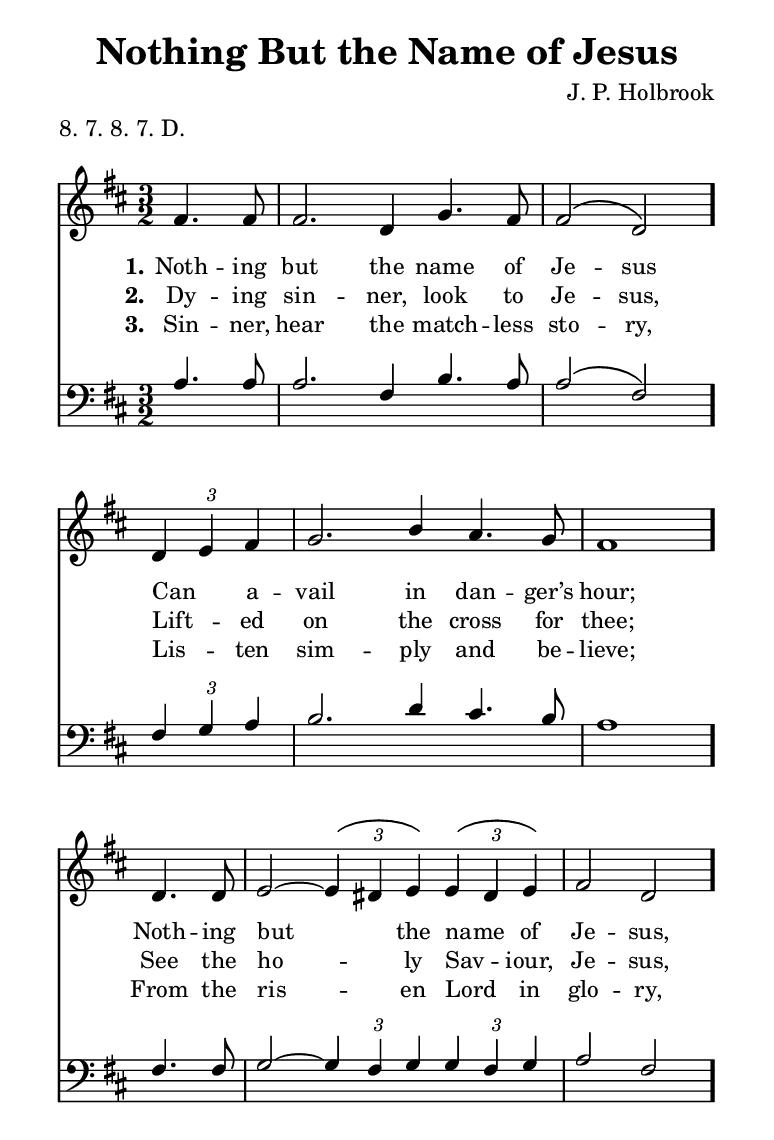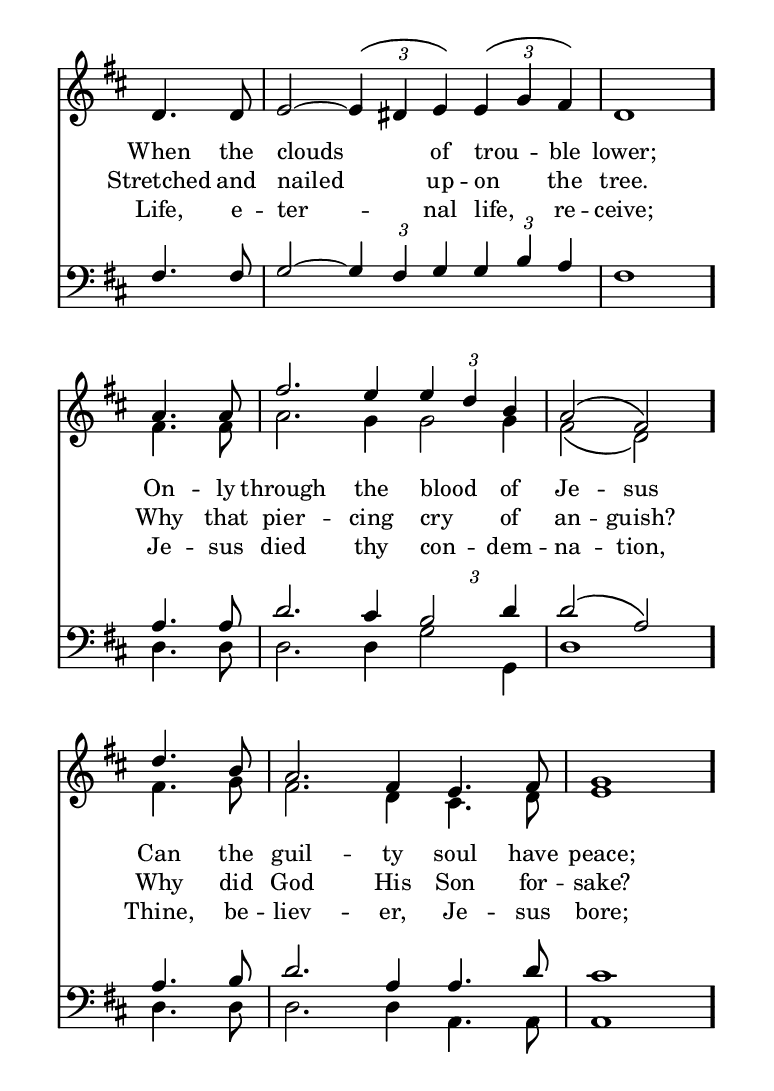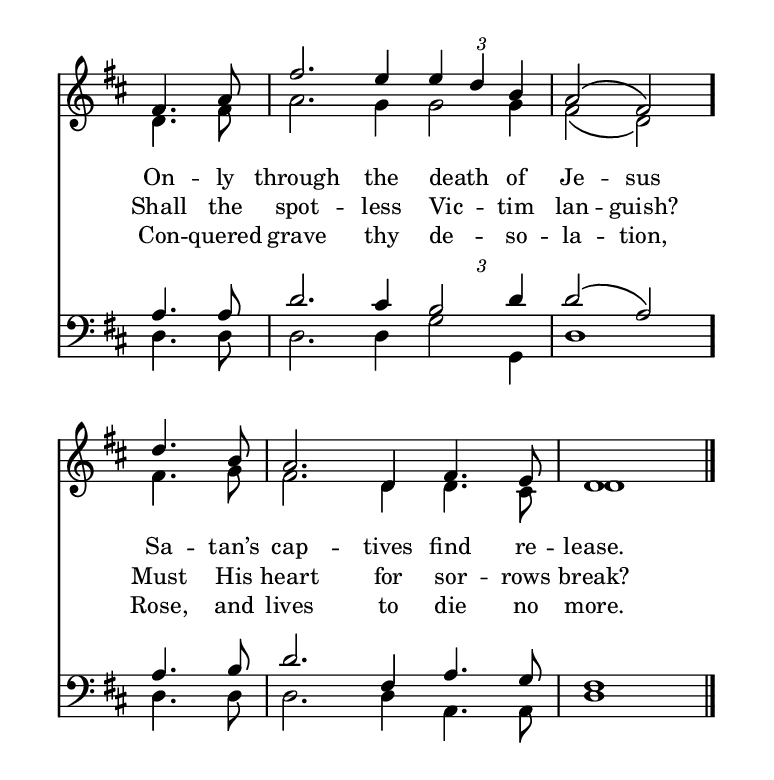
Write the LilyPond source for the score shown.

\include "common/global.ily"
\paper {
  \include "common/paper.ily"
  ragged-bottom = ##t
  %ragged-last-bottom = ##t
  systems-per-page = ##f
  %page-count = ##f
}

\header{
  hymnnumber = "105"
  title = "Nothing But the Name of Jesus"
  tunename = "Refuge"
  meter = "8. 7. 8. 7. D."
  %poet = ""
  composer = "J. P. Holbrook"
  %copyright = ""
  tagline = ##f
}

% for fermata in MIDI
ta = { \tempo 2=80 }
tb = { \tempo 2=40 }

global = {
  \include "common/overrides.ily"
  \override Staff.TimeSignature #'style = #'()
  \time 3/2
  \override Score.MetronomeMark #'transparent = ##t % hide all fermata changes too
  \override TupletBracket.bracket-visibility = ##f
  \ta
  \key d \major
  \partial 2
  \autoBeamOff
}

notesSoprano = {
\global
\relative c' {

  fis4. fis8 | fis2. d4 g4. fis8 | fis2\( d2\)
  \tuplet 3/2 { d4 e4 fis4 } | g2. b4 a4. g8 | fis1 \break
  d4. d8 | e2 ~ \repeat unfold 2 { \tuplet 3/2 { e4\( dis e\) } } | fis2 d2
  d4. d8 | e2 ~ \tuplet 3/2 { e4\( dis e\) } \tuplet 3/2 { e\( g fis\) } | d1 \break
  a'4. a8 | fis'2. e4 \tuplet 3/2 { e4 d b } | a2\( fis2\)
  d'4. b8 | a2. fis4 e4. fis8 | g1 \break
  fis4. a8 | fis'2. e4 \tuplet 3/2 { e4 d b } | a2\( fis2\)
  d'4. b8 | a2. d,4 fis4. e8 | d1 \break

  \bar "|."

}
}

notesAlto = {
\global
\relative e' {

  \repeat unfold 8 { \skip2 \skip2 \skip2 }
  fis4. fis8 | a2. g4 \omit TupletNumber \tuplet 3/2 { g2 g4 } | fis2\( d2\)
  fis4. g8 | fis2. d4 cis4. d8 | e1
  d4. fis8 | a2. g4 \omit TupletNumber \tuplet 3/2 { g2 g4 } | fis2\( d2\)
  fis4. g8 | fis2. d4 d4. cis8 | d1

}
}

notesTenor = {
\global
\relative a {

  a4. a8 | a2. fis4 b4. a8 | a2\( fis2\)
  \tuplet 3/2 { fis4 g a } | b2. d4 cis4. b8 | a1
  fis4. fis8 | g2 ~ \repeat unfold 2 { \tuplet 3/2 { g4 fis g } } | a2 fis2
  fis4. fis8 | g2 ~ \tuplet 3/2 { g4 fis g } \tuplet 3/2 { g4 b a } | fis1
  a4. a8 | d2. cis4 \tuplet 3/2 { b2 d4 } | d2\( a2\)
  a4. b8 | d2. a4 a4. d8 | cis1
  a4. a8 | d2. cis4 \tuplet 3/2 { b2 d4 } | d2\( a2\)
  a4. b8 | d2. fis,4 a4. g8 | fis1

}
}

notesBass = {
\global
\relative f {

  \repeat unfold 8 { \skip2 \skip2 \skip2 }
  d4. d8 | d2. d4 \omit TupletNumber \tuplet 3/2 { g2 g,4 } | d'1
  d4. d8 | d2. d4 a4. a8 | a1
  d4. d8 | d2. d4 \omit TupletNumber \tuplet 3/2 { g2 g,4 } | d'1
  d4. d8 | d2. d4 a4. a8 | d1

}
}

wordsA = \lyricmode {
\set stanza = "1."

Noth -- ing but the name of Je -- sus \bar "."
Can _ a -- vail in dan -- ger’s hour; \bar "."
Noth -- ing but _ the name _ of Je -- sus, \bar "."
When the clouds _ of trou -- _ ble lower; \bar "."
On -- ly through the blood _ of Je -- sus \bar "."
Can the guil -- ty soul have peace; \bar "."
On -- ly through the death _ of Je -- sus \bar "."
Sa -- tan’s cap -- tives find re -- lease. \bar "."

}

wordsB = \lyricmode {
\set stanza = "2."

Dy -- ing sin -- ner, look to Je -- sus,
Lift -- _ ed on the cross for thee;
See the ho -- _ ly Sav -- _ iour, Je -- sus,
Stretched and nailed _ up -- on _ the tree.
Why that pier -- cing cry _ of an -- guish?
Why did God His Son for -- sake?
Shall the spot -- less Vic -- _ tim lan -- guish?
Must His heart for sor -- rows break?

}

wordsC = \lyricmode {
\set stanza = "3."

Sin -- ner, hear the match -- less sto -- ry,
Lis -- _ ten sim -- ply and be -- lieve;
From the ris -- _ en Lord _ in glo -- ry,
Life, e -- ter -- _ nal life, _ re -- ceive;
Je -- sus died thy con -- _ dem -- na -- tion,
Thine, be -- liev -- er, Je -- sus bore;
Con -- quered grave thy de -- _ so -- la -- tion,
Rose, and lives to die no more.

}

\score {
  \context ChoirStaff <<
    \context Staff = upper <<
      \set ChoirStaff.systemStartDelimiter = #'SystemStartBar
      \context Voice  = sopranos { \voiceOne << \notesSoprano >> }
      \context Voice  = altos { \voiceTwo << \notesAlto >> }
      \context Lyrics = one   \lyricsto sopranos \wordsA
      \context Lyrics = two   \lyricsto sopranos \wordsB
      \context Lyrics = three \lyricsto sopranos \wordsC
    >>
    \context Staff = men <<
      \clef bass
      \context Voice  = tenors { \voiceOne << \notesTenor >> }
      \context Voice  = basses { \voiceTwo << \notesBass >> }
    >>
  >>
  \layout {
    \include "common/layout.ily"
  }
  \midi{
    \include "common/midi.ily"
  }
}

% bump to 2.18.1 for \tuplet
\version "2.18.1"  % necessary for upgrading to future LilyPond versions.

% vi:set et ts=2 sw=2 ai nocindent syntax=lilypond
